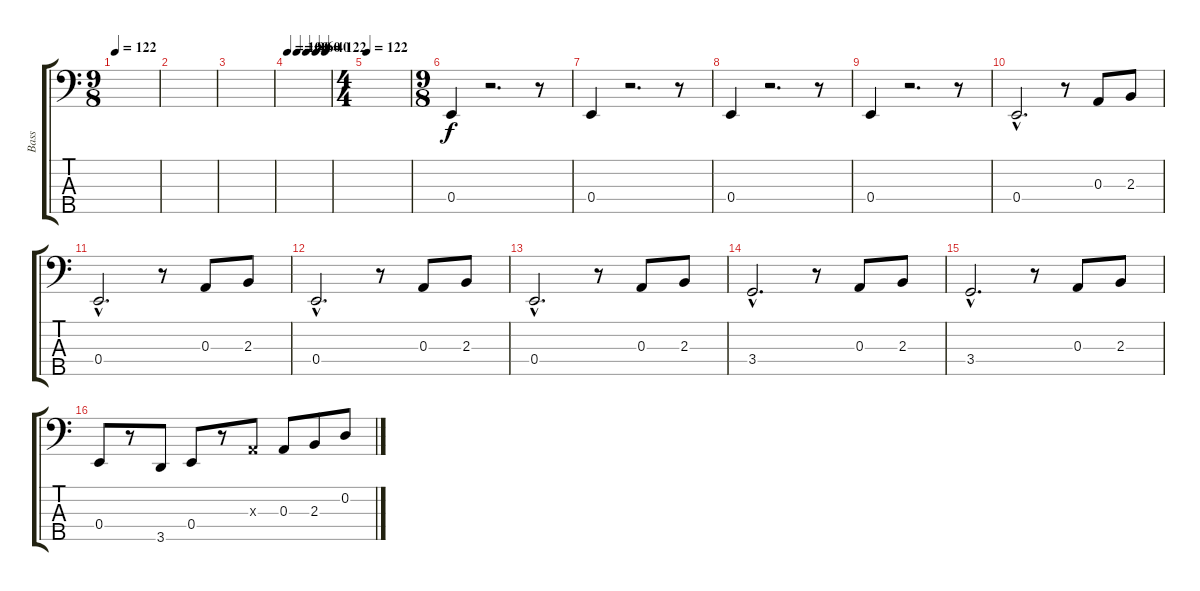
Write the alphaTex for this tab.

\track ("Bass" "Bass") {instrument electricbassfinger}
\staff {score tabs}
\tuning (G2 D2 A1 E1 B0) {hide}
\ts (9 8)
\tempo 122
\clef f4
\ks c
|
|
|
\tempo 100
\tempo (80 0.2222222222222222)
\tempo (60 0.4444444444444444)
\tempo (40 0.6666666666666666)
\tempo (122 0.8888888888888888)
|
\ts (4 4)
\tempo 122
|
\ts (9 8)
0.4.4 r.2{d} r.8 |
0.4.4 r.2{d} r.8 |
0.4.4 r.2{d} r.8 |
0.4.4 r.2{d} r.8 |
0.4{hac}.2{d} r.8 0.3.8 2.3.8 |
0.4{hac}.2{d} r.8 0.3.8 2.3.8 |
0.4{hac}.2{d} r.8 0.3.8 2.3.8 |
0.4{hac}.2{d} r.8 0.3.8 2.3.8 |
3.4{hac}.2{d} r.8 0.3.8 2.3.8 |
3.4{hac}.2{d} r.8 0.3.8 2.3.8 |
0.4.8 r.8 3.5.8 0.4.8 r.8 0.3{x}.8 0.3.8 2.3.8 0.2.8
